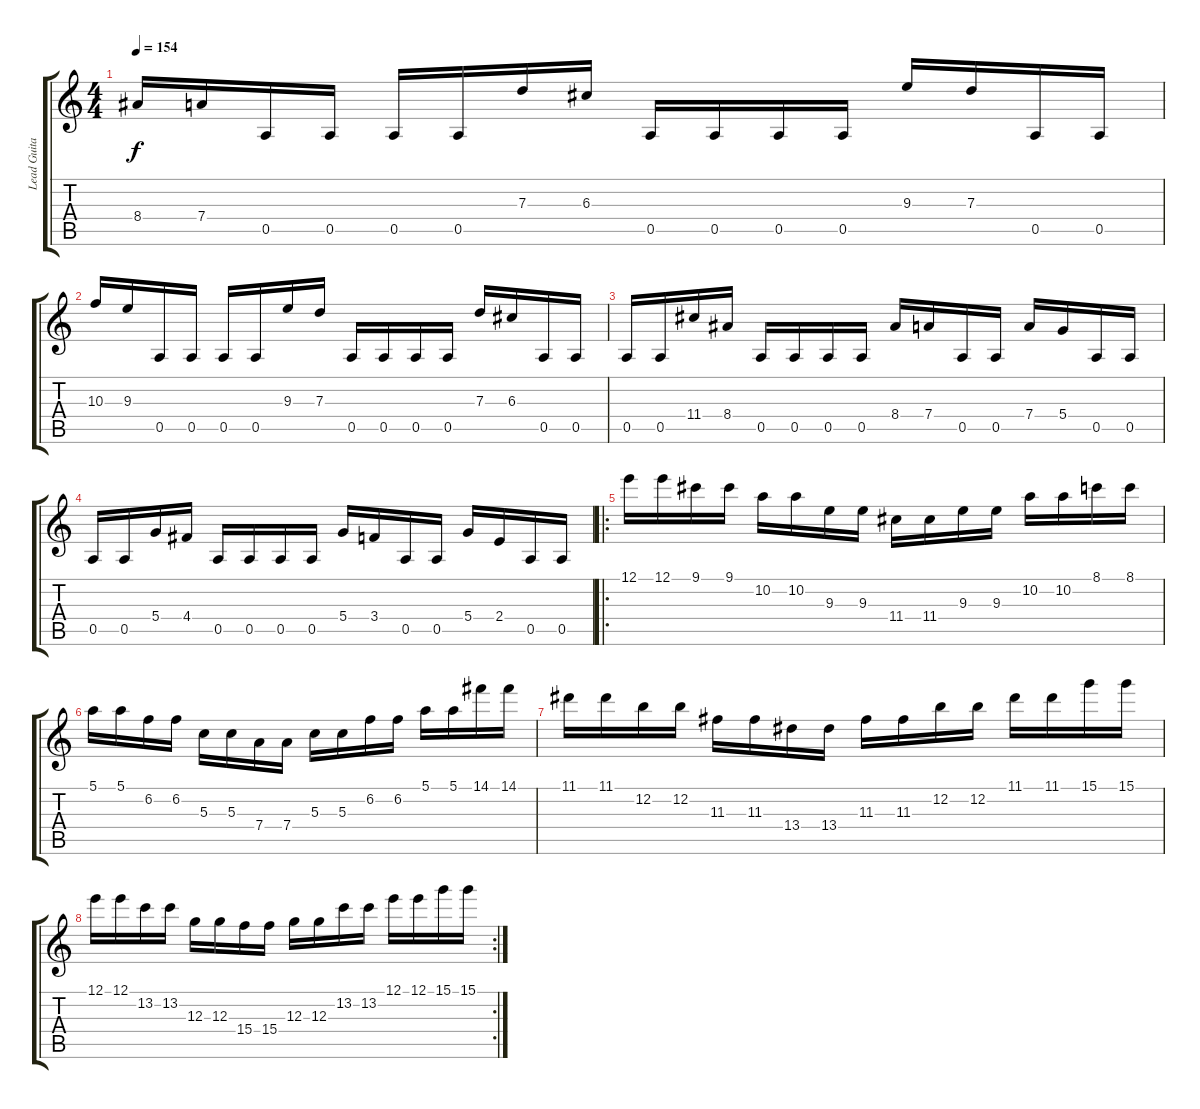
\track ("Lead Guitar" "Lead Guita") {instrument distortionguitar}
\staff {score tabs}
\tuning (E4 B3 G3 D3 A2 E2) {hide}
\ts (4 4)
\tempo 154
\clef g2
\ks c
8.4.16{dy f} 7.4.16 0.5.16 0.5.16 0.5.16 0.5.16 7.3.16 6.3.16 0.5.16 0.5.16 0.5.16 0.5.16 9.3.16 7.3.16 0.5.16 0.5.16 |
10.3.16 9.3.16 0.5.16 0.5.16 0.5.16 0.5.16 9.3.16 7.3.16 0.5.16 0.5.16 0.5.16 0.5.16 7.3.16 6.3.16 0.5.16 0.5.16 |
0.5.16 0.5.16 11.4.16 8.4.16 0.5.16 0.5.16 0.5.16 0.5.16 8.4.16 7.4.16 0.5.16 0.5.16 7.4.16 5.4.16 0.5.16 0.5.16 |
0.5.16 0.5.16 5.4.16 4.4.16 0.5.16 0.5.16 0.5.16 0.5.16 5.4.16 3.4.16 0.5.16 0.5.16 5.4.16 2.4.16 0.5.16 0.5.16 |
\ro
12.1.16 12.1.16 9.1.16 9.1.16 10.2.16 10.2.16 9.3.16 9.3.16 11.4.16 11.4.16 9.3.16 9.3.16 10.2.16 10.2.16 8.1.16 8.1.16 |
5.1.16 5.1.16 6.2.16 6.2.16 5.3.16 5.3.16 7.4.16 7.4.16 5.3.16 5.3.16 6.2.16 6.2.16 5.1.16 5.1.16 14.1.16 14.1.16 |
11.1.16 11.1.16 12.2.16 12.2.16 11.3.16 11.3.16 13.4.16 13.4.16 11.3.16 11.3.16 12.2.16 12.2.16 11.1.16 11.1.16 15.1.16 15.1.16 |
\rc 2
12.1.16 12.1.16 13.2.16 13.2.16 12.3.16 12.3.16 15.4.16 15.4.16 12.3.16 12.3.16 13.2.16 13.2.16 12.1.16 12.1.16 15.1.16 15.1.16
